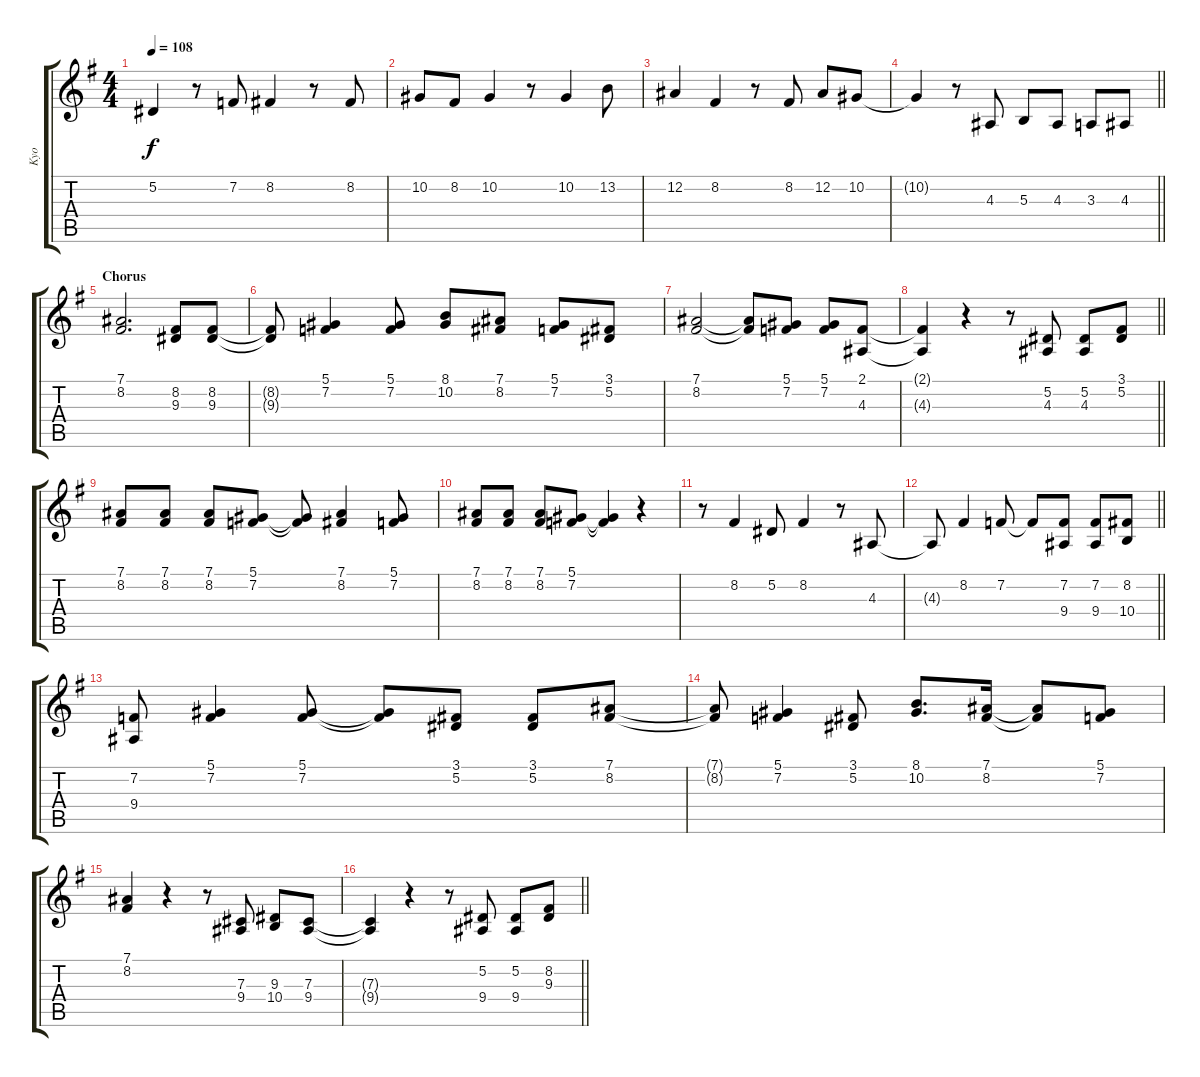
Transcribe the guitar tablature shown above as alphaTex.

\track ("Kyo" "Kyo") {instrument altosax}
\staff {score tabs}
\tuning (Eb4 Bb3 Gb3 Db3 Ab2 Eb2) {hide}
\ts (4 4)
\tempo 108
\clef g2
\ks g
5.2{t}.4{dy f} r.8 7.2.8 8.2.4 r.8 8.2.8 |
10.2.8 8.2.8 10.2.4 r.8 10.2.4 13.2.8 |
12.2.4 8.2.4 r.8 8.2.8 12.2.8 10.2.8 |
\barLineRight lightlight
10.2{t}.4 r.8 4.3.8 5.3.8 4.3.8 3.3.8 4.3.8 |
\section ("" "Chorus")
(7.1 8.2).2{d} (8.2 9.3).8 (8.2 9.3).8 |
(8.2{t} 9.3{t}).8 (5.1 7.2).4 (5.1 7.2).8 (8.1 10.2).8 (7.1 8.2).8 (5.1 7.2).8 (3.1 5.2).8 |
(7.1 8.2).2 (7.1{t} 8.2{t}).8 (5.1 7.2).8 (5.1 7.2).8 (2.1 4.3).8 |
\barLineRight lightlight
(2.1{t} 4.3{t}).4 r.4 r.8 (5.2 4.3).8 (5.2 4.3).8 (3.1 5.2).8 |
(7.1 8.2).8 (7.1 8.2).8 (7.1 8.2).8 (5.1 7.2).8 (5.1{t} 7.2{t}).8 (7.1 8.2).4 (5.1 7.2).8 |
(7.1 8.2).8 (7.1 8.2).8 (7.1 8.2).8 (5.1 7.2).8 (5.1{t} 7.2{t}).4 r.4 |
r.8 8.2.4 5.2.8 8.2.4 r.8 4.3.8 |
\barLineRight lightlight
4.3{t}.8 8.2.4 7.2.8 7.2{t}.8 (7.2 9.4).8 (7.2 9.4).8 (8.2 10.4).8 |
\section ("" "")
(7.2 9.4).8 (5.1 7.2).4 (5.1 7.2).8 (5.1{t} 7.2{t}).8 (3.1 5.2).8 (3.1 5.2).8 (7.1 8.2).8 |
(7.1{t} 8.2{t}).8 (5.1 7.2).4 (3.1 5.2).8 (8.1 10.2).8{d} (7.1 8.2).16 (7.1{t} 8.2{t}).8 (5.1 7.2).8 |
(7.1 8.2).4 r.4 r.8 (7.3 9.4).8 (9.3 10.4).8 (7.3 9.4).8 |
\barLineRight lightlight
(7.3{t} 9.4{t}).4 r.4 r.8 (5.2 9.4).8 (5.2 9.4).8 (8.2 9.3).8
